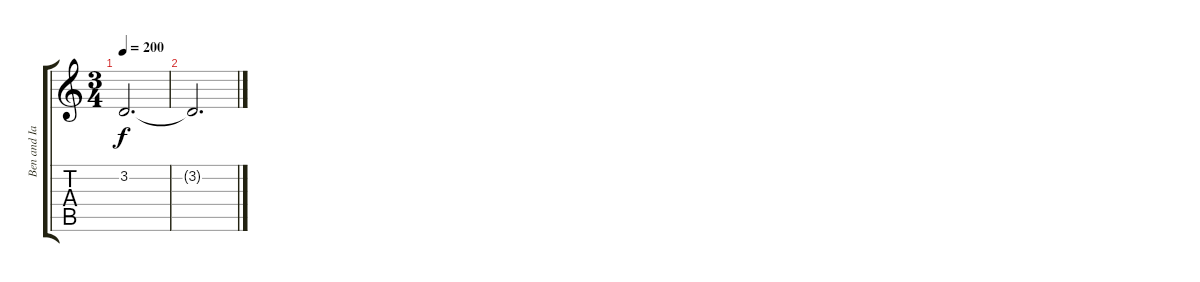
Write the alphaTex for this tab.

\track ("Ben and Ian" "Ben and Ia") {instrument electricgrandpiano}
\staff {score tabs}
\tuning (E4 B3 G3 D3 A2 E2) {hide}
\ts (3 4)
\tempo 200
\clef g2
\ks c
3.2{t}.2{d dy f} |
3.2{t}.2{d}
